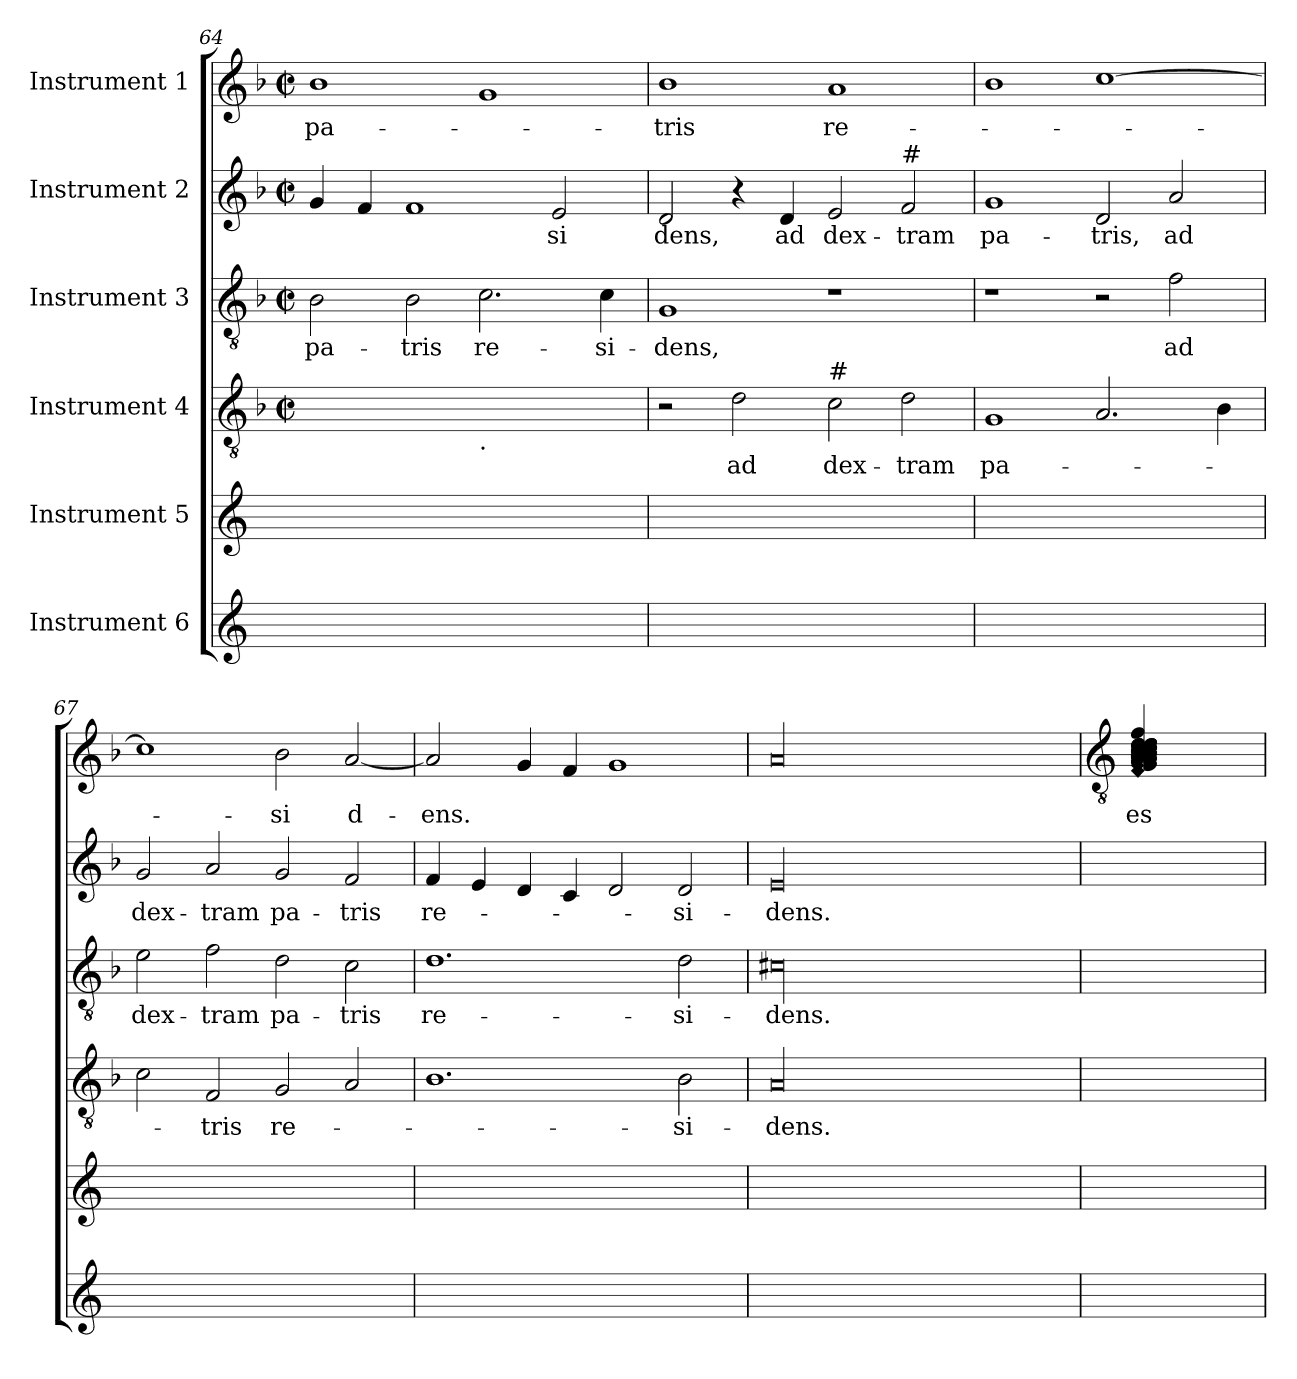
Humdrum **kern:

**kern	**kern	**kern	**text	**kern	**text	**kern	**text	**kern	**text
*part6	*part5	*part4	*part4	*part3	*part3	*part2	*part2	*part1	*part1
*staff6	*staff5	*staff4	*staff4	*staff3	*staff3	*staff2	*staff2	*staff1	*staff1
*I"Instrument 6	*I"Instrument 5	*I"Instrument 4	*	*I"Instrument 3	*	*I"Instrument 2	*	*I"Instrument 1	*
!!LO:PB:g=z
*clefG2	*clefG2	*clefGv2	*	*clefGv2	*	*clefG2	*	*clefG2	*
*k[]	*k[]	*k[b-]	*	*k[b-]	*	*k[b-]	*	*k[b-]	*
*	*	*F:	*	*F:	*	*F:	*	*F:	*
*	*	*M2/2	*	*M2/2	*	*M2/2	*	*M2/2	*
*	*	*met(c|)	*	*met(c|)	*	*met(c|)	*	*met(c|)	*
=64	=64	=64	=64	=64	=64	=64	=64	=64	=64
!	!	!	!	!	!LO:LY:b	!	!	!	!LO:LY:b
1ryy	1ryy	1ryy	.	2B-\	pa-	4g/	.	1b-	pa-
.	.	.	.	.	.	4f/	.	.	.
!	!	!	!	!	!LO:LY:b	!	!	!	!
.	.	.	.	2B-\	-tris	1f	.	.	.
!	!	!LO:TX:b:t=.	!	!	!	!	!	!	!
!	!	!	!	!	!LO:LY:b	!	!	!	!
1ryy	1ryy	1ryy	.	2.c\	re-	.	.	1g	.
!	!	!	!	!	!	!	!LO:LY:b	!	!
.	.	.	.	.	.	2e/	-si	.	.
!	!	!	!	!	!LO:LY:b	!	!	!	!
.	.	.	.	4c\	-si-	.	.	.	.
=65	=65	=65	=65	=65	=65	=65	=65	=65	=65
!	!	!	!	!	!LO:LY:b	!	!LO:LY:b	!	!LO:LY:b
1ryy	1ryy	2r	.	1G	-dens,	2d/	dens,	1b-	-tris
!	!	!	!LO:LY:b	!	!	!	!	!	!
.	.	2d\	ad	.	.	4r	.	.	.
!	!	!	!	!	!	!	!LO:LY:b	!	!
.	.	.	.	.	.	4d/	ad	.	.
!	!	!LO:TX:a:t=#	!	!	!	!	!	!	!
!	!	!	!LO:LY:b	!	!	!	!LO:LY:b	!	!LO:LY:b
1ryy	1ryy	2c\	dex-	1r	.	2e/	dex-	1a	re-
!	!	!	!	!	!	!LO:TX:a:t=#	!	!	!
!	!	!	!LO:LY:b	!	!	!	!LO:LY:b	!	!
.	.	2d\	-tram	.	.	2f/	-tram	.	.
=66	=66	=66	=66	=66	=66	=66	=66	=66	=66
!	!	!	!LO:LY:b	!	!	!	!LO:LY:b	!	!
1ryy	1ryy	1G	pa-	1r	.	1g	pa-	1b-	.
!	!	!	!	!	!	!	!LO:LY:b	!	!
1ryy	1ryy	2.A/	.	2r	.	2d/	-tris,	[>1cc	.
!	!	!	!	!	!LO:LY:b	!	!LO:LY:b	!	!
.	.	.	.	2f\	ad	2a/	ad	.	.
.	.	4B-\	.	.	.	.	.	.	.
=67	=67	=67	=67	=67	=67	=67	=67	=67	=67
!	!	!	!	!	!LO:LY:b	!	!LO:LY:b	!	!
1ryy	1ryy	2c\	.	2e\	dex-	2g/	dex-	1cc]	.
!	!	!	!LO:LY:b	!	!LO:LY:b	!	!LO:LY:b	!	!
.	.	2F/	-tris	2f\	-tram	2a/	-tram	.	.
!	!	!	!LO:LY:b	!	!LO:LY:b	!	!LO:LY:b	!	!LO:LY:b
1ryy	1ryy	2G/	re-	2d\	pa-	2g/	pa-	2b-\	-si
!	!	!	!	!	!LO:LY:b	!	!LO:LY:b	!	!LO:LY:b
.	.	2A/	.	2c\	-tris	2f/	-tris	[<2a/	d-
=68	=68	=68	=68	=68	=68	=68	=68	=68	=68
!	!	!	!	!	!LO:LY:b	!	!LO:LY:b	!	!LO:LY:b
1ryy	1ryy	1.B-	.	1.d	re-	4f/	re-	2a/]	-ens.
.	.	.	.	.	.	4e/	.	.	.
.	.	.	.	.	.	4d/	.	4g/	.
.	.	.	.	.	.	4c/	.	4f/	.
1ryy	1ryy	.	.	.	.	2d/	.	1g	.
!	!	!	!LO:LY:b	!	!LO:LY:b	!	!LO:LY:b	!	!
.	.	2B-\	-si-	2d\	-si-	2d/	-si-	.	.
=69	=69	=69	=69	=69	=69	=69	=69	=69	=69
!	!	!	!LO:LY:b	!	!LO:LY:b	!	!LO:LY:b	!	!
1ryy	1ryy	00A/	-dens.	00c#X\	-dens.	00e/	-dens.	00a/	.
0.ryy	0.ryy	.	.	.	.	.	.	.	.
!!LO:PB:g=z
=70	=70	=70	=70	=70	=70	=70	=70	=70	=70
*	*	*	*	*	*	*	*	*clefGv2	*
!	!	!	!	!	!	!	!	!LO:N:n=1:head=diamond	!
!	!	!	!	!	!	!	!	!LO:N:n=3:head=diamond	!
!	!	!	!	!	!	!	!	!LO:N:n=10:head=diamond	!
!	!	!	!	!	!	!	!	!LO:N:n=19:head=diamond	!LO:LY:b
1ryy	1ryy	1ryy	.	1ryy	.	1ryy	.	4F/ 4G/ 4G/ 4A/ 4A/ 4A/ 4A/ 4B-/ 4B-/ 4B-/ 4B-/ 4B-/ 4B-/ 4B-/ 4B-/ 4c/ 4c/ 4c/ 4c/ 4c/ 4c/ 4c/ 4d/ 4d/ 4d/ 4d/ 4f/	-es
.	.	.	.	.	.	.	.	2.ryy	.
=	=	=	=	=	=	=	=	=	=
*-	*-	*-	*-	*-	*-	*-	*-	*-	*-
